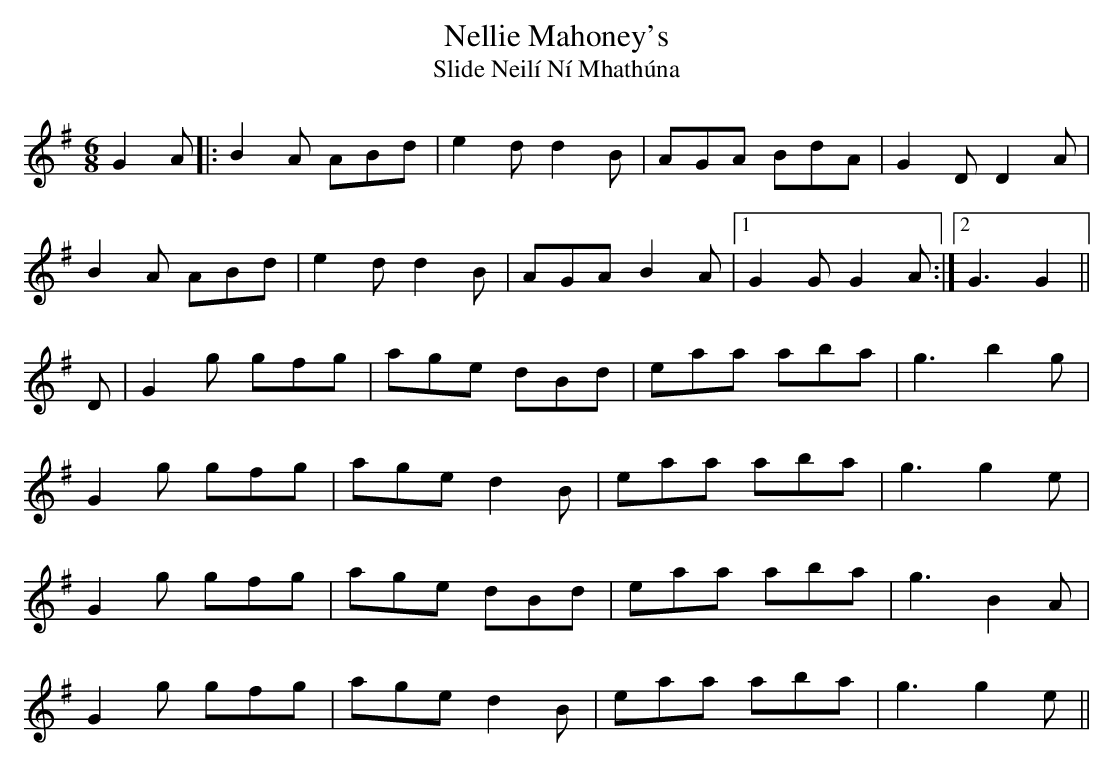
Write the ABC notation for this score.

X:1
T: Nellie Mahoney's
T: Slide Neil\'i N\'i Mhath\'una
L: 1/8
M: 6/8
K: G
G2A|: B2A ABd|e2d d2B|AGA BdA|G2D D2A|
B2A ABd|e2d d2B|AGA B2A|1 G2G G2A :|2 G3 G2||
D|G2g gfg|age dBd|eaa aba|g3 b2g|
G2g gfg|age d2B|eaa aba|g3 g2e|
G2g gfg|age dBd|eaa aba|g3 B2A|
G2g gfg|age d2B|eaa aba|g3 g2e||
